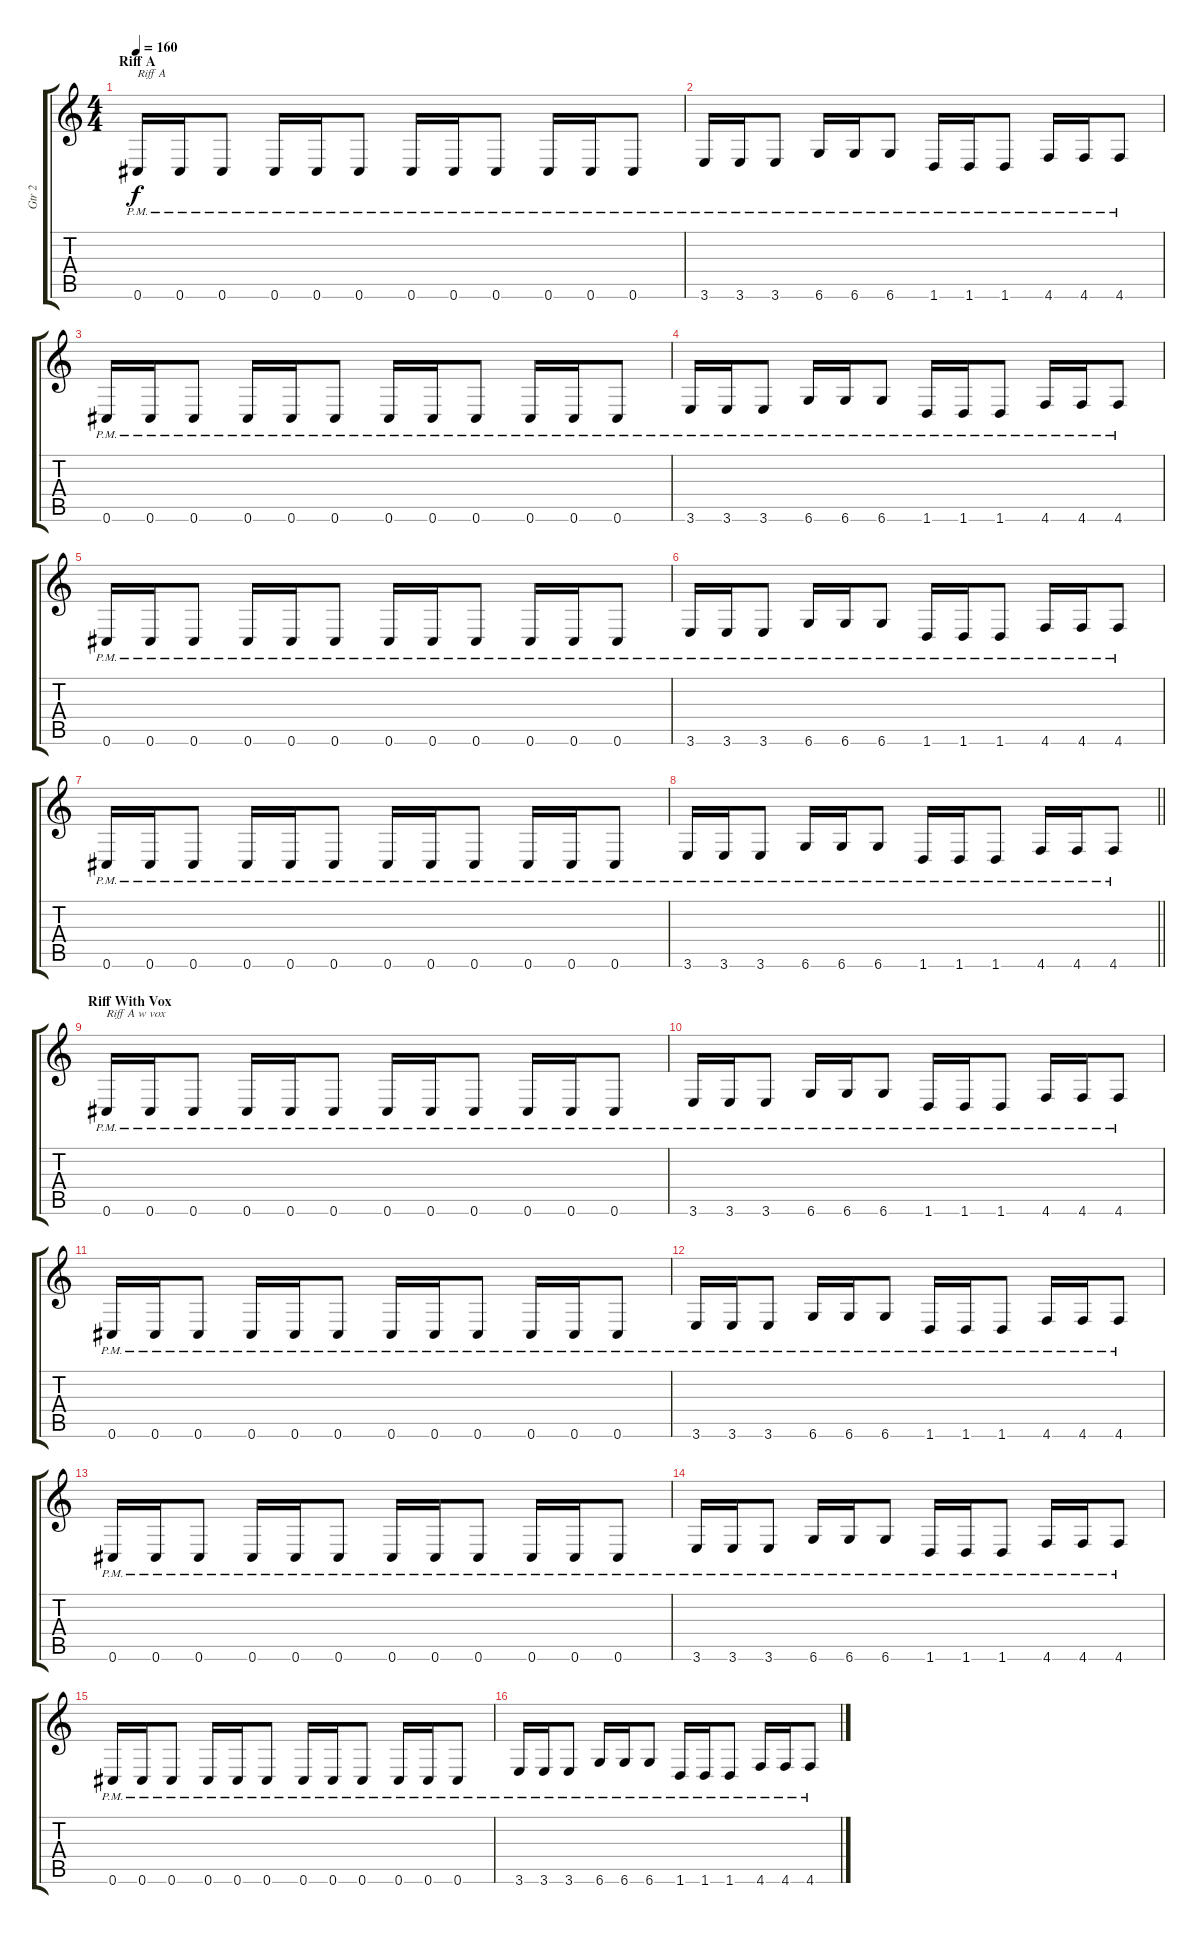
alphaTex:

\track ("Gtr 2" "Gtr 2") {instrument overdrivenguitar}
\staff {score tabs}
\tuning (Db4 Ab3 E3 B2 Gb2 Db2) {hide}
\ts (4 4)
\section ("" "Riff A")
\tempo 160
\clef g2
\ks c
0.6{pm}.16{txt "Riff A" dy f instrument overdrivenguitar} 0.6{pm}.16 0.6{pm}.8 0.6{pm}.16 0.6{pm}.16 0.6{pm}.8 0.6{pm}.16 0.6{pm}.16 0.6{pm}.8 0.6{pm}.16 0.6{pm}.16 0.6{pm}.8 |
3.6{pm}.16 3.6{pm}.16 3.6{pm}.8 6.6{pm}.16 6.6{pm}.16 6.6{pm}.8 1.6{pm}.16 1.6{pm}.16 1.6{pm}.8 4.6{pm}.16 4.6{pm}.16 4.6{pm}.8 |
0.6{pm}.16 0.6{pm}.16 0.6{pm}.8 0.6{pm}.16 0.6{pm}.16 0.6{pm}.8 0.6{pm}.16 0.6{pm}.16 0.6{pm}.8 0.6{pm}.16 0.6{pm}.16 0.6{pm}.8 |
3.6{pm}.16 3.6{pm}.16 3.6{pm}.8 6.6{pm}.16 6.6{pm}.16 6.6{pm}.8 1.6{pm}.16 1.6{pm}.16 1.6{pm}.8 4.6{pm}.16 4.6{pm}.16 4.6{pm}.8 |
0.6{pm}.16 0.6{pm}.16 0.6{pm}.8 0.6{pm}.16 0.6{pm}.16 0.6{pm}.8 0.6{pm}.16 0.6{pm}.16 0.6{pm}.8 0.6{pm}.16 0.6{pm}.16 0.6{pm}.8 |
3.6{pm}.16 3.6{pm}.16 3.6{pm}.8 6.6{pm}.16 6.6{pm}.16 6.6{pm}.8 1.6{pm}.16 1.6{pm}.16 1.6{pm}.8 4.6{pm}.16 4.6{pm}.16 4.6{pm}.8 |
0.6{pm}.16 0.6{pm}.16 0.6{pm}.8 0.6{pm}.16 0.6{pm}.16 0.6{pm}.8 0.6{pm}.16 0.6{pm}.16 0.6{pm}.8 0.6{pm}.16 0.6{pm}.16 0.6{pm}.8 |
\barLineRight lightlight
3.6{pm}.16 3.6{pm}.16 3.6{pm}.8 6.6{pm}.16 6.6{pm}.16 6.6{pm}.8 1.6{pm}.16 1.6{pm}.16 1.6{pm}.8 4.6{pm}.16 4.6{pm}.16 4.6{pm}.8 |
\section ("" "Riff With Vox ")
0.6{pm}.16{txt "Riff A w vox"} 0.6{pm}.16 0.6{pm}.8 0.6{pm}.16 0.6{pm}.16 0.6{pm}.8 0.6{pm}.16 0.6{pm}.16 0.6{pm}.8 0.6{pm}.16 0.6{pm}.16 0.6{pm}.8 |
3.6{pm}.16 3.6{pm}.16 3.6{pm}.8 6.6{pm}.16 6.6{pm}.16 6.6{pm}.8 1.6{pm}.16 1.6{pm}.16 1.6{pm}.8 4.6{pm}.16 4.6{pm}.16 4.6{pm}.8 |
0.6{pm}.16 0.6{pm}.16 0.6{pm}.8 0.6{pm}.16 0.6{pm}.16 0.6{pm}.8 0.6{pm}.16 0.6{pm}.16 0.6{pm}.8 0.6{pm}.16 0.6{pm}.16 0.6{pm}.8 |
3.6{pm}.16 3.6{pm}.16 3.6{pm}.8 6.6{pm}.16 6.6{pm}.16 6.6{pm}.8 1.6{pm}.16 1.6{pm}.16 1.6{pm}.8 4.6{pm}.16 4.6{pm}.16 4.6{pm}.8 |
0.6{pm}.16 0.6{pm}.16 0.6{pm}.8 0.6{pm}.16 0.6{pm}.16 0.6{pm}.8 0.6{pm}.16 0.6{pm}.16 0.6{pm}.8 0.6{pm}.16 0.6{pm}.16 0.6{pm}.8 |
3.6{pm}.16 3.6{pm}.16 3.6{pm}.8 6.6{pm}.16 6.6{pm}.16 6.6{pm}.8 1.6{pm}.16 1.6{pm}.16 1.6{pm}.8 4.6{pm}.16 4.6{pm}.16 4.6{pm}.8 |
0.6{pm}.16 0.6{pm}.16 0.6{pm}.8 0.6{pm}.16 0.6{pm}.16 0.6{pm}.8 0.6{pm}.16 0.6{pm}.16 0.6{pm}.8 0.6{pm}.16 0.6{pm}.16 0.6{pm}.8 |
3.6{pm}.16 3.6{pm}.16 3.6{pm}.8 6.6{pm}.16 6.6{pm}.16 6.6{pm}.8 1.6{pm}.16 1.6{pm}.16 1.6{pm}.8 4.6{pm}.16 4.6{pm}.16 4.6{pm}.8
